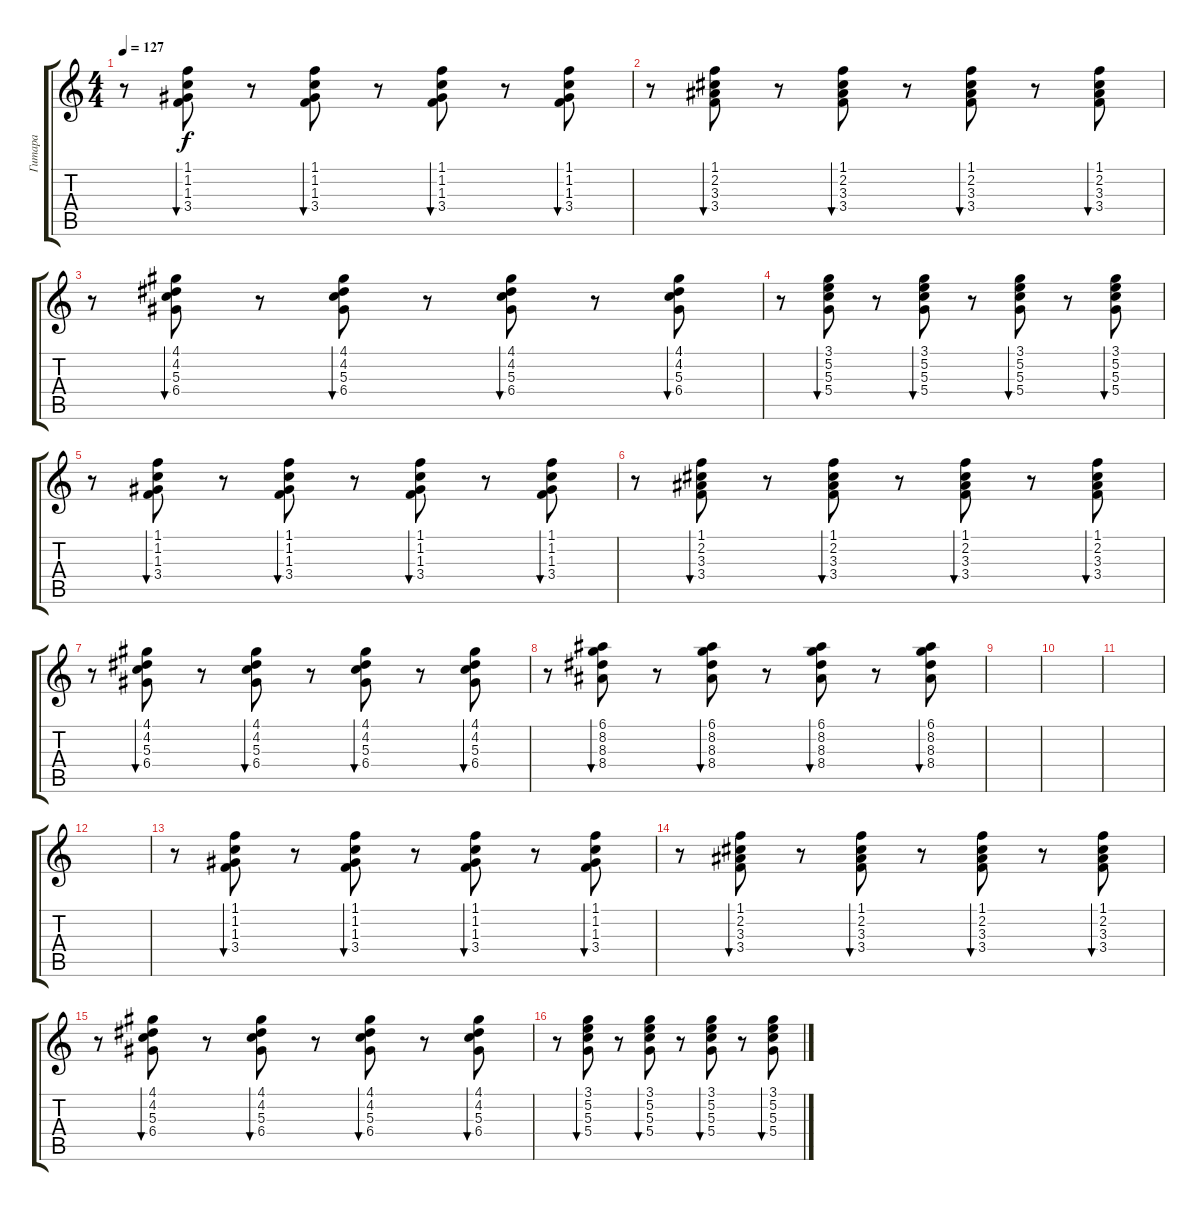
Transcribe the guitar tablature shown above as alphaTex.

\track ("Гитара" "Гитара") {instrument acousticguitarsteel}
\staff {score tabs}
\tuning (E4 B3 G3 D3 A2 E2) {hide}
\ts (4 4)
\tempo 127
\clef g2
\ks c
r.8{dy f} (1.1 1.2 1.3 3.4).8{bu 60} r.8 (1.1 1.2 1.3 3.4).8{bu 60} r.8 (1.1 1.2 1.3 3.4).8{bu 60} r.8 (1.1 1.2 1.3 3.4).8{bu 60} |
r.8 (1.1 2.2 3.3 3.4).8{bu 60} r.8 (1.1 2.2 3.3 3.4).8{bu 60} r.8 (1.1 2.2 3.3 3.4).8{bu 60} r.8 (1.1 2.2 3.3 3.4).8{bu 60} |
r.8 (4.1 4.2 5.3 6.4).8{bu 60} r.8 (4.1 4.2 5.3 6.4).8{bu 60} r.8 (4.1 4.2 5.3 6.4).8{bu 60} r.8 (4.1 4.2 5.3 6.4).8{bu 60} |
r.8 (3.1 5.2 5.3 5.4).8{bu 60} r.8 (3.1 5.2 5.3 5.4).8{bu 60} r.8 (3.1 5.2 5.3 5.4).8{bu 60} r.8 (3.1 5.2 5.3 5.4).8{bu 60} |
r.8 (1.1 1.2 1.3 3.4).8{bu 60} r.8 (1.1 1.2 1.3 3.4).8{bu 60} r.8 (1.1 1.2 1.3 3.4).8{bu 60} r.8 (1.1 1.2 1.3 3.4).8{bu 60} |
r.8 (1.1 2.2 3.3 3.4).8{bu 60} r.8 (1.1 2.2 3.3 3.4).8{bu 60} r.8 (1.1 2.2 3.3 3.4).8{bu 60} r.8 (1.1 2.2 3.3 3.4).8{bu 60} |
r.8 (4.1 4.2 5.3 6.4).8{bu 60} r.8 (4.1 4.2 5.3 6.4).8{bu 60} r.8 (4.1 4.2 5.3 6.4).8{bu 60} r.8 (4.1 4.2 5.3 6.4).8{bu 60} |
r.8 (6.1 8.2 8.3 8.4).8{bu 60} r.8 (6.1 8.2 8.3 8.4).8{bu 60} r.8 (6.1 8.2 8.3 8.4).8{bu 60} r.8 (6.1 8.2 8.3 8.4).8{bu 60} |
|
|
|
|
r.8 (1.1 1.2 1.3 3.4).8{bu 60} r.8 (1.1 1.2 1.3 3.4).8{bu 60} r.8 (1.1 1.2 1.3 3.4).8{bu 60} r.8 (1.1 1.2 1.3 3.4).8{bu 60} |
r.8 (1.1 2.2 3.3 3.4).8{bu 60} r.8 (1.1 2.2 3.3 3.4).8{bu 60} r.8 (1.1 2.2 3.3 3.4).8{bu 60} r.8 (1.1 2.2 3.3 3.4).8{bu 60} |
r.8 (4.1 4.2 5.3 6.4).8{bu 60} r.8 (4.1 4.2 5.3 6.4).8{bu 60} r.8 (4.1 4.2 5.3 6.4).8{bu 60} r.8 (4.1 4.2 5.3 6.4).8{bu 60} |
r.8 (3.1 5.2 5.3 5.4).8{bu 60} r.8 (3.1 5.2 5.3 5.4).8{bu 60} r.8 (3.1 5.2 5.3 5.4).8{bu 60} r.8 (3.1 5.2 5.3 5.4).8{bu 60}
